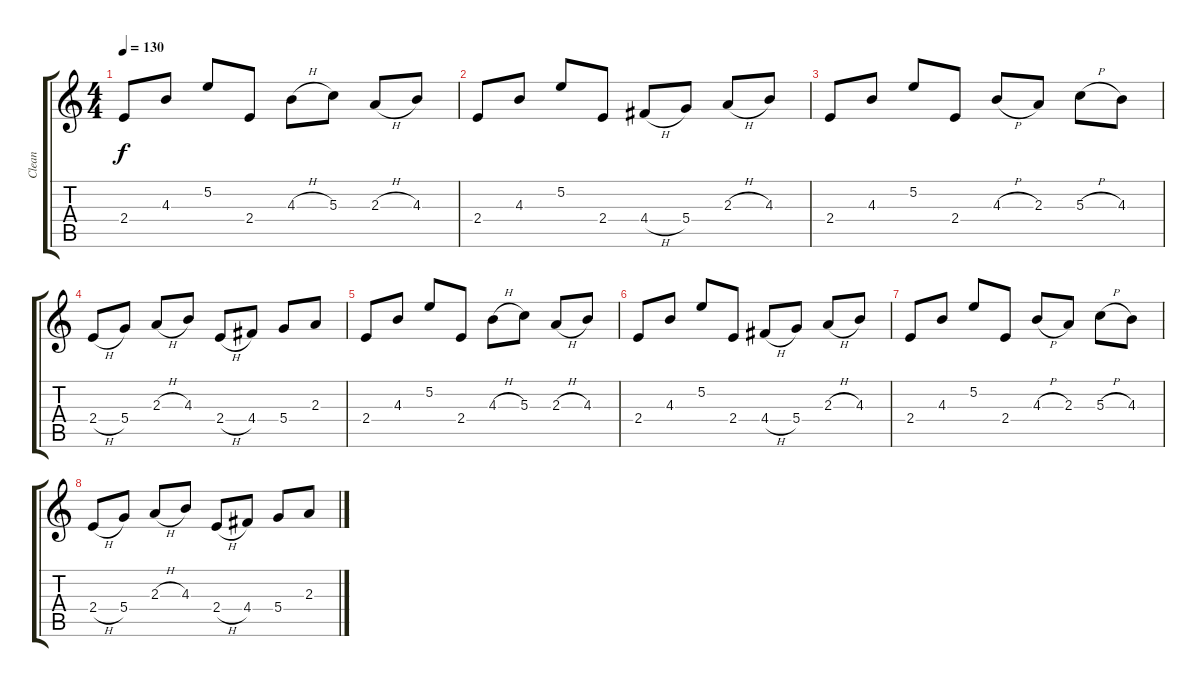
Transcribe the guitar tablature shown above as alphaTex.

\track ("Clean" "Clean") {instrument acousticguitarnylon}
\staff {score tabs}
\tuning (E4 B3 G3 D3 A2 E2) {hide}
\ts (4 4)
\tempo 130
\clef g2
\ks c
2.4.8{dy f instrument acousticguitarnylon} 4.3.8 5.2.8 2.4.8 4.3{h}.8 5.3.8 2.3{h}.8 4.3.8 |
2.4.8 4.3.8 5.2.8 2.4.8 4.4{h}.8 5.4.8 2.3{h}.8 4.3.8 |
2.4.8 4.3.8 5.2.8 2.4.8 4.3{h}.8 2.3.8 5.3{h}.8 4.3.8 |
2.4{h}.8 5.4.8 2.3{h}.8 4.3.8 2.4{h}.8 4.4.8 5.4.8 2.3.8 |
2.4.8 4.3.8 5.2.8 2.4.8 4.3{h}.8 5.3.8 2.3{h}.8 4.3.8 |
2.4.8 4.3.8 5.2.8 2.4.8 4.4{h}.8 5.4.8 2.3{h}.8 4.3.8 |
2.4.8 4.3.8 5.2.8 2.4.8 4.3{h}.8 2.3.8 5.3{h}.8 4.3.8 |
2.4{h}.8 5.4.8 2.3{h}.8 4.3.8 2.4{h}.8 4.4.8 5.4.8 2.3.8
